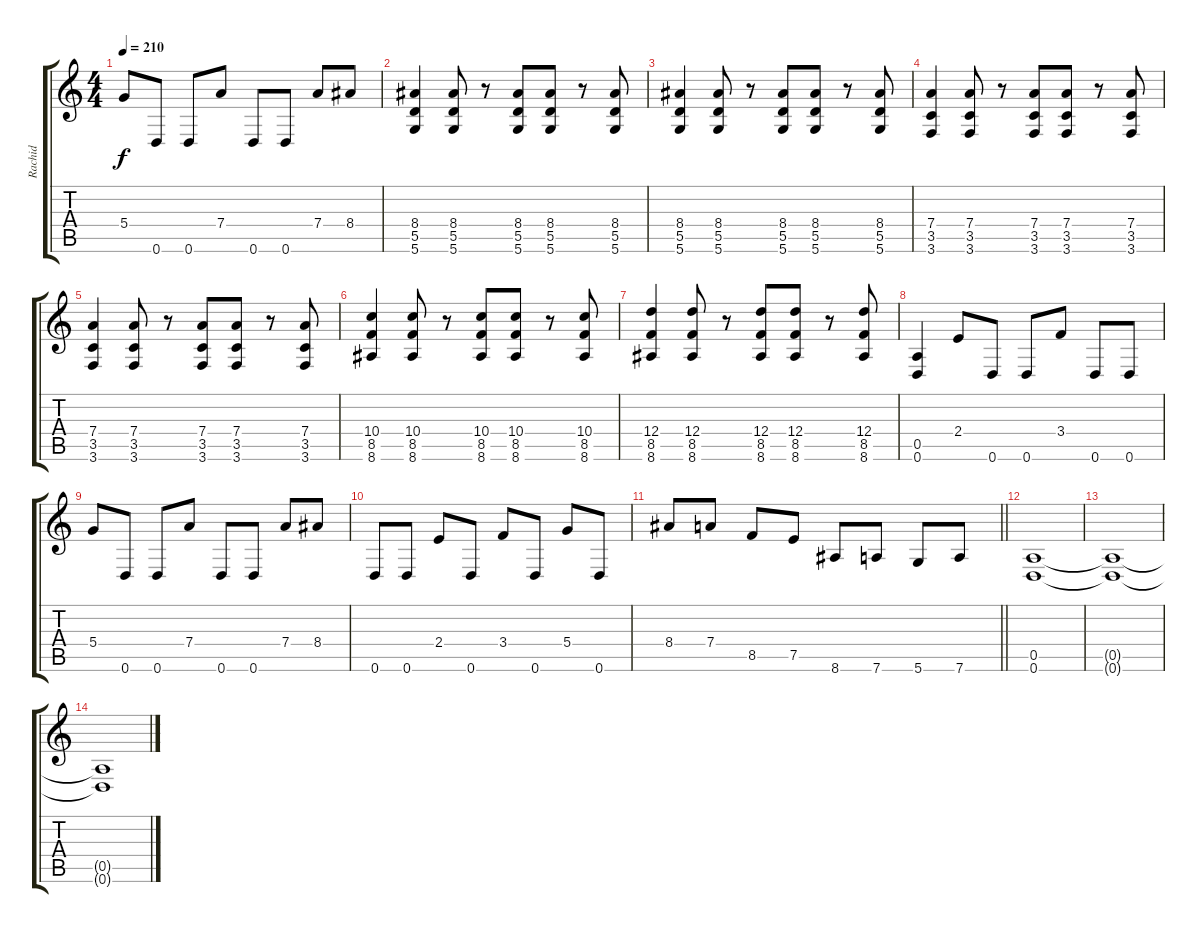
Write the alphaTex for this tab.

\track ("Rachid" "Rachid") {instrument distortionguitar}
\staff {score tabs}
\tuning (E4 B3 G3 D3 A2 D2) {hide}
\ts (4 4)
\tempo 210
\clef g2
\ks c
5.4.8{dy f} 0.6.8 0.6.8 7.4.8 0.6.8 0.6.8 7.4.8 8.4.8 |
(8.4 5.5 5.6).4 (8.4 5.5 5.6).8 r.8 (8.4 5.5 5.6).8 (8.4 5.5 5.6).8 r.8 (8.4 5.5 5.6).8 |
(8.4 5.5 5.6).4 (8.4 5.5 5.6).8 r.8 (8.4 5.5 5.6).8 (8.4 5.5 5.6).8 r.8 (8.4 5.5 5.6).8 |
(7.4 3.5 3.6).4 (7.4 3.5 3.6).8 r.8 (7.4 3.5 3.6).8 (7.4 3.5 3.6).8 r.8 (7.4 3.5 3.6).8 |
(7.4 3.5 3.6).4 (7.4 3.5 3.6).8 r.8 (7.4 3.5 3.6).8 (7.4 3.5 3.6).8 r.8 (7.4 3.5 3.6).8 |
(10.4 8.5 8.6).4 (10.4 8.5 8.6).8 r.8 (10.4 8.5 8.6).8 (10.4 8.5 8.6).8 r.8 (10.4 8.5 8.6).8 |
(12.4 8.5 8.6).4 (12.4 8.5 8.6).8 r.8 (12.4 8.5 8.6).8 (12.4 8.5 8.6).8 r.8 (12.4 8.5 8.6).8 |
(0.5 0.6).4 2.4.8 0.6.8 0.6.8 3.4.8 0.6.8 0.6.8 |
5.4.8 0.6.8 0.6.8 7.4.8 0.6.8 0.6.8 7.4.8 8.4.8 |
0.6.8 0.6.8 2.4.8 0.6.8 3.4.8 0.6.8 5.4.8 0.6.8 |
\barLineRight lightlight
8.4.8 7.4.8 8.5.8 7.5.8 8.6.8 7.6.8 5.6.8 7.6.8 |
(0.5 0.6).1 |
(0.5{t} 0.6{t}).1 |
(0.5{t} 0.6{t}).1
